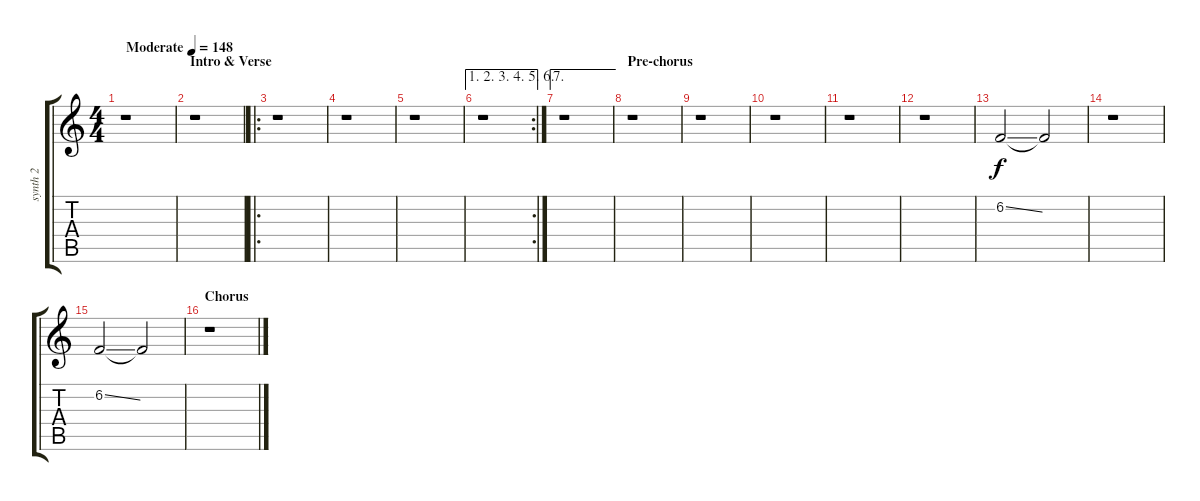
\track ("synth 2" "synth 2") {instrument lead2sawtooth}
\staff {score tabs}
\tuning (E4 B3 G3 D3 A2 E2) {hide}
\ts (4 4)
\tempo (148 "Moderate")
\clef g2
\ks c
r.1{dy f instrument lead2sawtooth} |
\section ("" "Intro & Verse")
r.1 |
\ro
r.1 |
r.1 |
r.1 |
\ae (1 2 3 4 5 6)
\rc 2
r.1 |
\ae 7
r.1 |
\section ("" "Pre-chorus")
r.1 |
r.1 |
r.1 |
r.1 |
r.1 |
6.2{ss}.2 6.2{t}.2 |
r.1 |
6.2{ss}.2 6.2{t}.2 |
\section ("" "Chorus")
r.1
